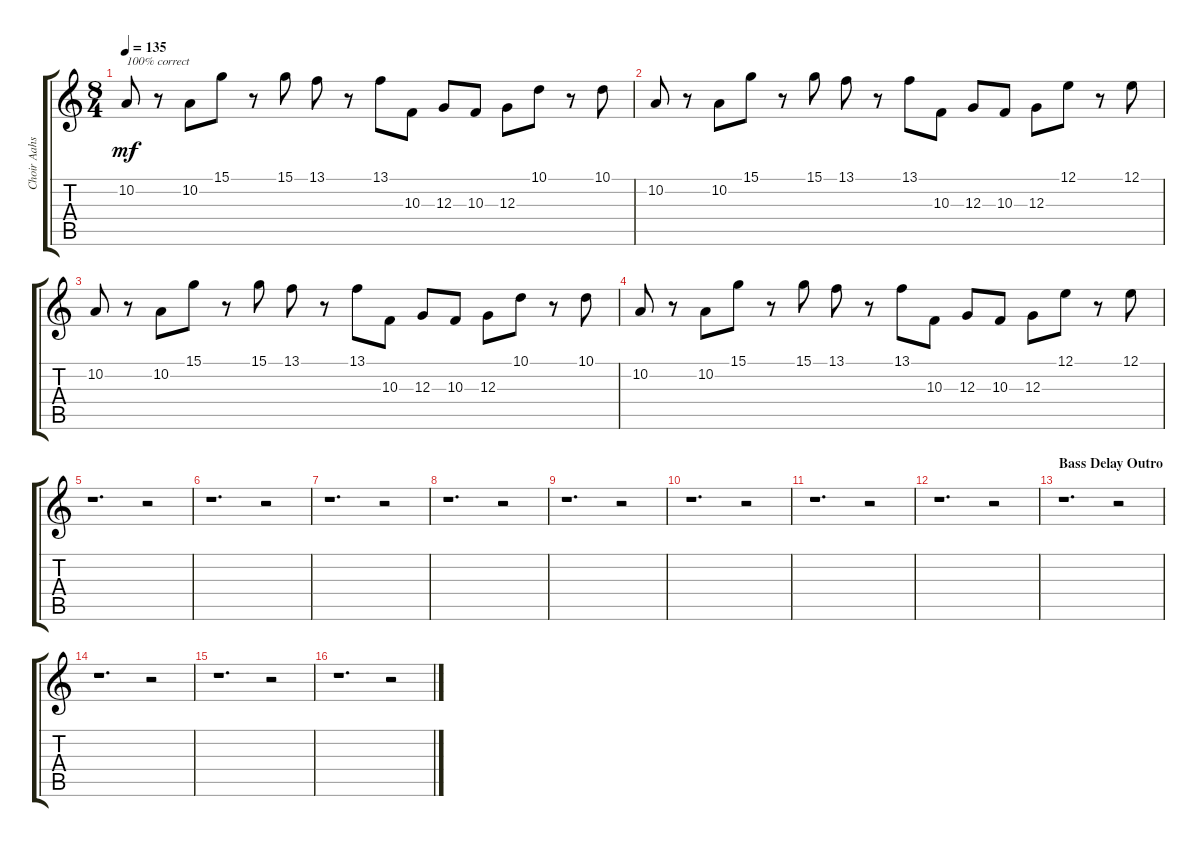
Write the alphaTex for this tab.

\track ("Choir Aahs" "Choir Aahs") {instrument choiraahs}
\staff {score tabs}
\tuning (E4 B3 G3 D3 A2 E2) {hide}
\ts (8 4)
\tempo 135
\clef g2
\ks c
10.2.8{txt "100% correct" dy mf} r.8 10.2.8 15.1.8 r.8 15.1.8 13.1.8 r.8 13.1.8 10.3.8 12.3.8 10.3.8 12.3.8 10.1.8 r.8 10.1.8 |
10.2.8 r.8 10.2.8 15.1.8 r.8 15.1.8 13.1.8 r.8 13.1.8 10.3.8 12.3.8 10.3.8 12.3.8 12.1.8 r.8 12.1.8 |
10.2.8 r.8 10.2.8 15.1.8 r.8 15.1.8 13.1.8 r.8 13.1.8 10.3.8 12.3.8 10.3.8 12.3.8 10.1.8 r.8 10.1.8 |
10.2.8 r.8 10.2.8 15.1.8 r.8 15.1.8 13.1.8 r.8 13.1.8 10.3.8 12.3.8 10.3.8 12.3.8 12.1.8 r.8 12.1.8 |
r.1{d} r.2 |
r.1{d} r.2 |
r.1{d} r.2 |
r.1{d} r.2 |
r.1{d} r.2 |
r.1{d} r.2 |
r.1{d} r.2 |
r.1{d} r.2 |
\section ("" "Bass Delay Outro")
r.1{d} r.2 |
r.1{d} r.2 |
r.1{d} r.2 |
r.1{d} r.2
